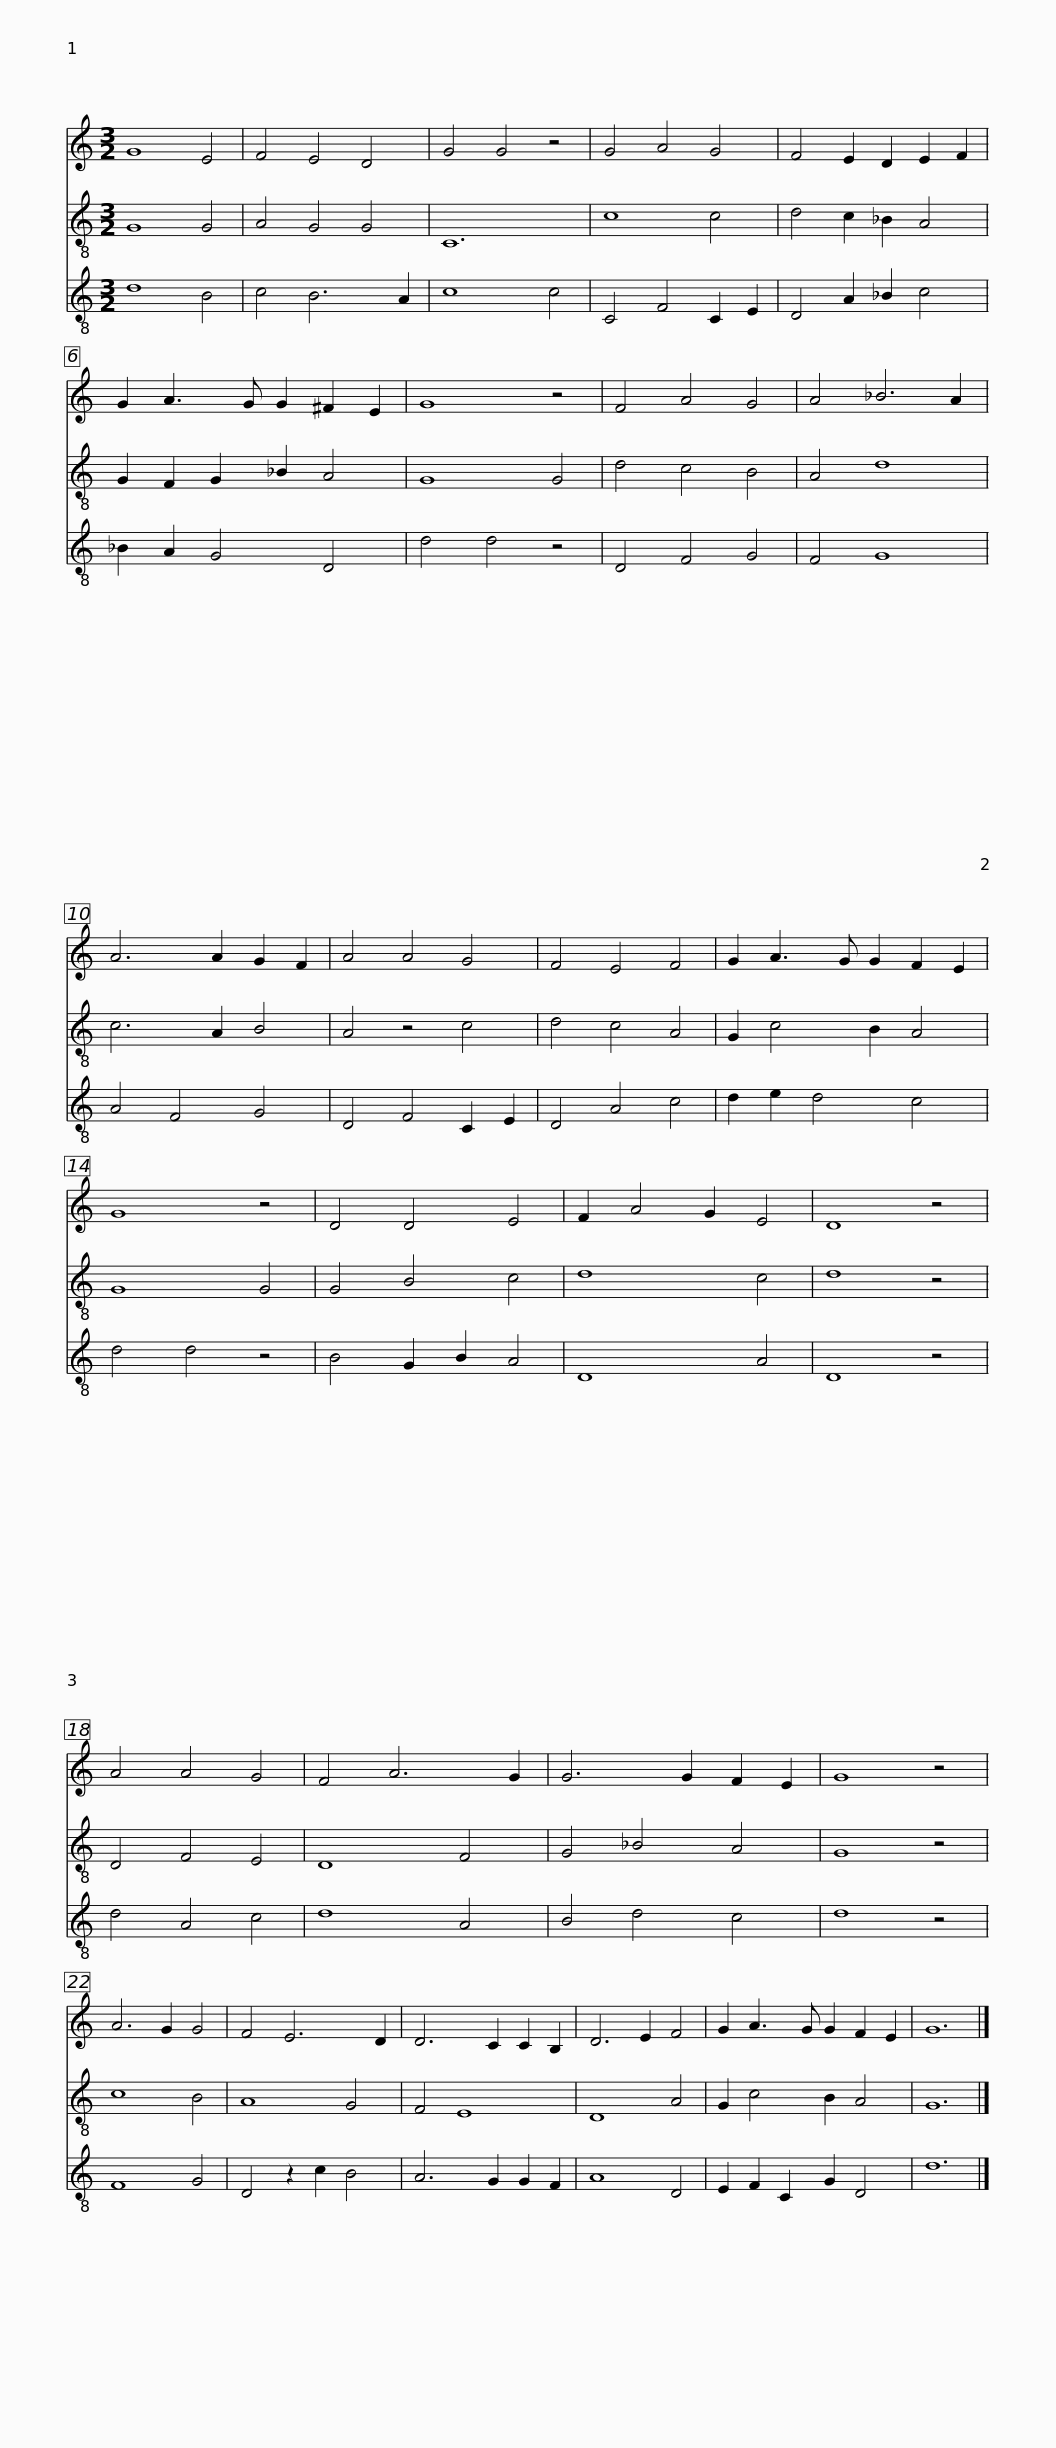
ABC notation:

X:1
%%score 1 2 3
L:1/8
M:3/2
I:linebreak $
K:C
V:1 treble
V:2 treble-8
V:3 treble-8
V:1
 G8 E4 | F4 E4 D4 | G4 G4 z4 | G4 A4 G4 | F4 E2 D2 E2 F2 | %5
 G2 A3 G G2 ^F2 E2 | G8 z4 |$ F4 A4 G4 | A4 _B6 A2 | A6 A2 G2 F2 | %10
 A4 A4 G4 | F4 E4 F4 | G2 A3 G G2 F2 E2 | G8 z4 |$ D4 D4 E4 | %15
 F2 A4 G2 E4 | D8 z4 | A4 A4 G4 | F4 A6 G2 | G6 G2 F2 E2 | %20
 G8 z4 |$ A6 G2 G4 | F4 E6 D2 | D6 C2 C2 B,2 | D6 E2 F4 | %25
 G2 A3 G G2 F2 E2 | G12 |] %27
V:2
 G8 G4 | A4 G4 G4 | C12 | c8 c4 | d4 c2 _B2 A4 | %5
 G2 F2 G2 _B2 A4 | G8 G4 |$ d4 c4 B4 | A4 d8 | c6 A2 B4 | %10
 A4 z4 c4 | d4 c4 A4 | G2 c4 B2 A4 | G8 G4 |$ G4 B4 c4 | %15
 d8 c4 | d8 z4 | D4 F4 E4 | D8 F4 | G4 _B4 A4 | %20
 G8 z4 |$ c8 B4 | A8 G4 | F4 E8 | D8 A4 | %25
 G2 c4 B2 A4 | G12 |] %27
V:3
 d8 B4 | c4 B6 A2 | c8 c4 | C4 F4 C2 E2 | D4 A2 _B2 c4 | %5
 _B2 A2 G4 D4 | d4 d4 z4 |$ D4 F4 G4 | F4 G8 | A4 F4 G4 | %10
 D4 F4 C2 E2 | D4 A4 c4 | d2 e2 d4 c4 | d4 d4 z4 |$ B4 G2 B2 A4 | %15
 D8 A4 | D8 z4 | d4 A4 c4 | d8 A4 | B4 d4 c4 | %20
 d8 z4 |$ F8 G4 | D4 z2 c2 B4 | A6 G2 G2 F2 | A8 D4 | %25
 E2 F2 C2 G2 D4 | d12 |] %27
